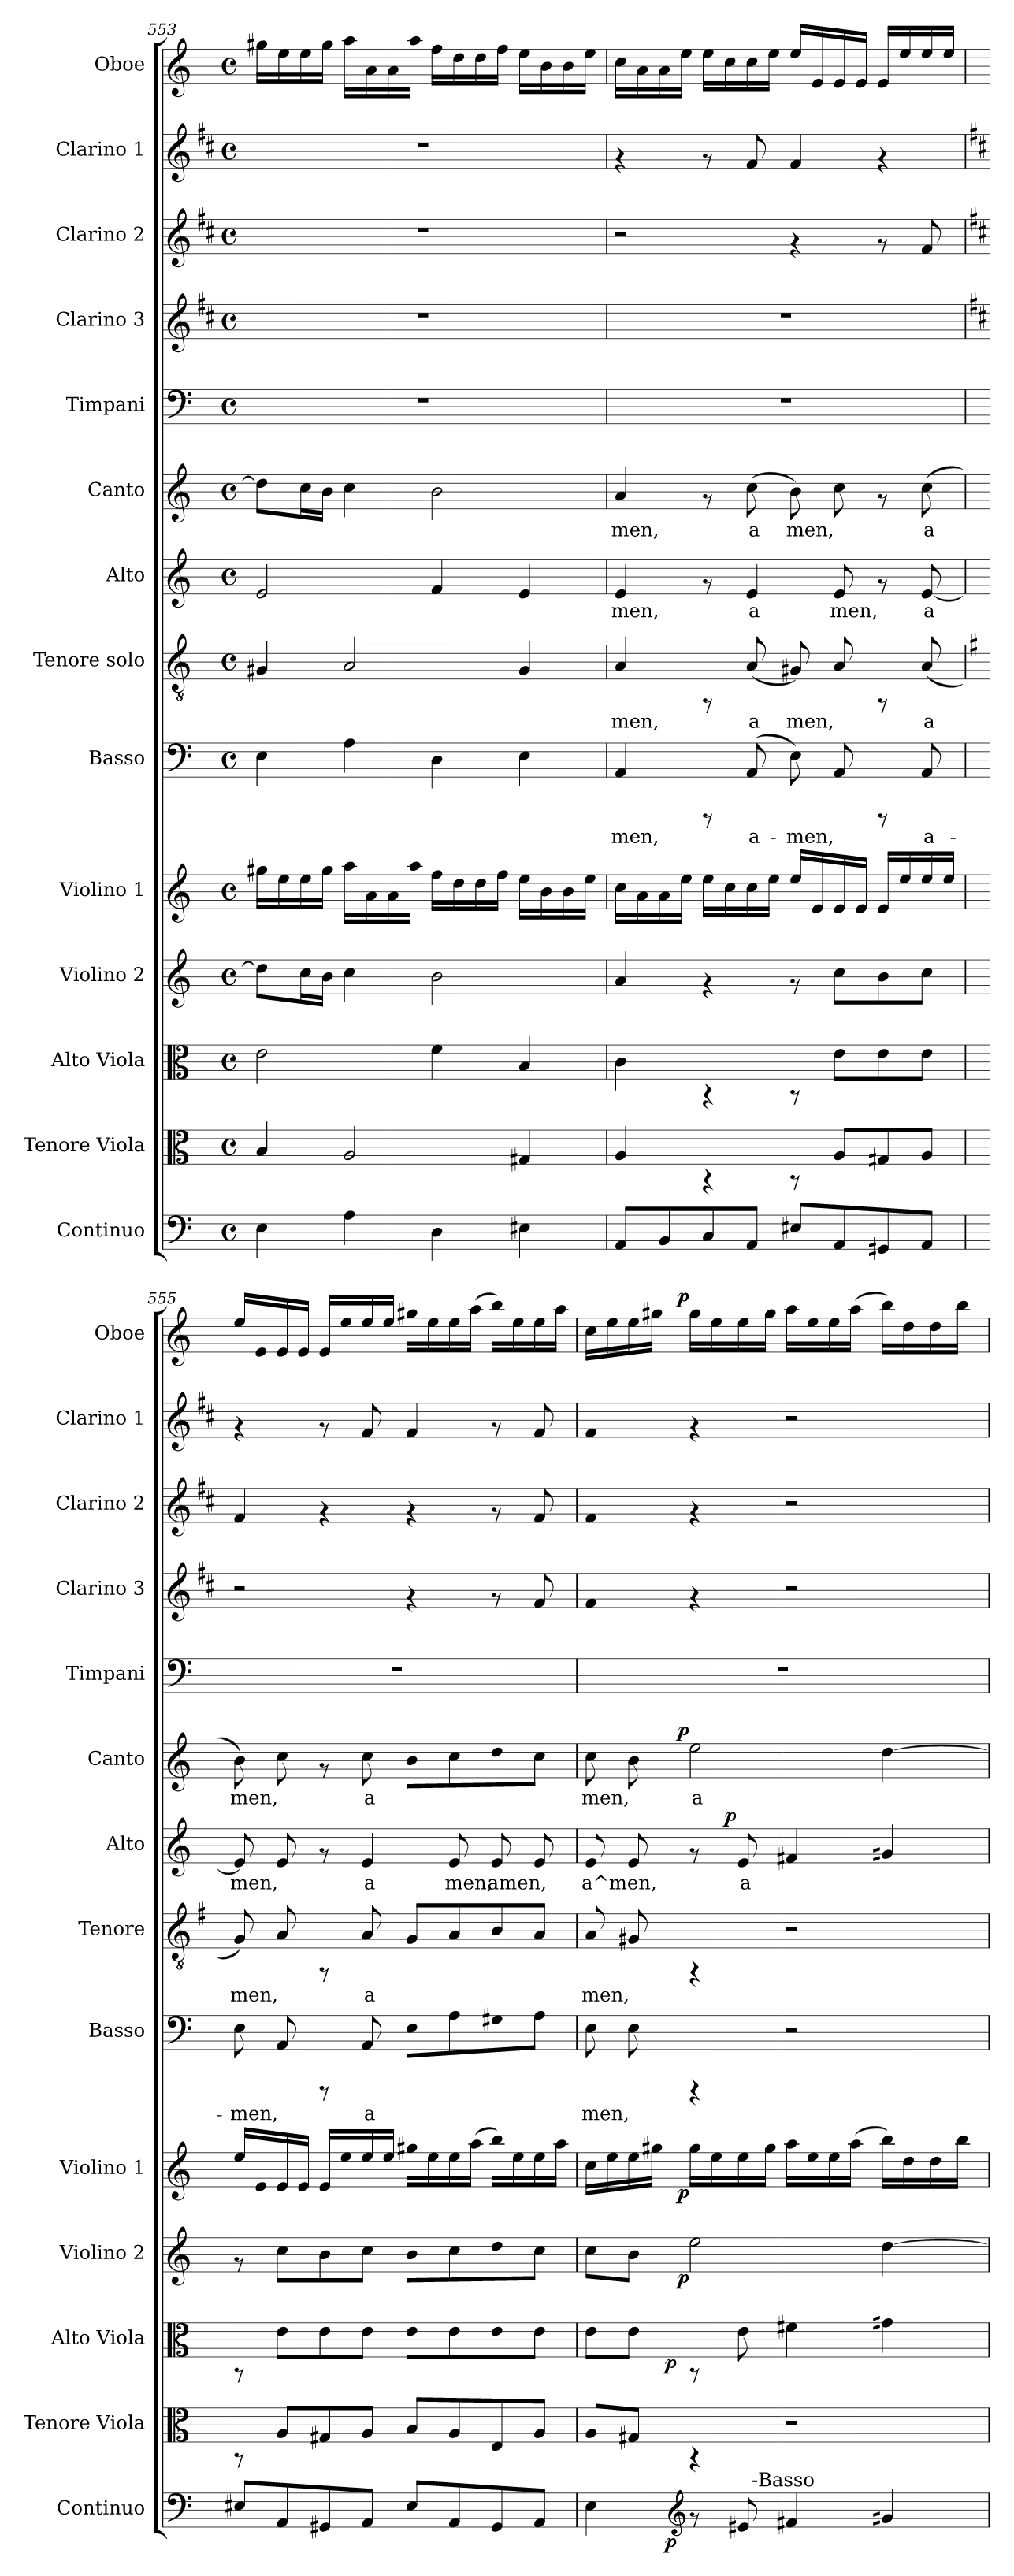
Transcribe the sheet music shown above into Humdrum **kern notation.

**kern	**dynam	**kern	**kern	**dynam	**kern	**dynam	**kern	**dynam	**kern	**text	**kern	**text	**kern	**text	**dynam	**kern	**text	**dynam	**kern	**kern	**kern	**kern	**kern	**dynam
*part14	*part14	*part13	*part12	*part12	*part11	*part11	*part10	*part10	*part9	*part9	*part8	*part8	*part7	*part7	*part7	*part6	*part6	*part6	*part5	*part4	*part3	*part2	*part1	*part1
*staff14	*staff14	*staff13	*staff12	*staff12	*staff11	*staff11	*staff10	*staff10	*staff9	*staff9	*staff8	*staff8	*staff7	*staff7	*staff7	*staff6	*staff6	*staff6	*staff5	*staff4	*staff3	*staff2	*staff1	*staff1
*I"Continuo	*	*I"Tenore Viola	*I"Alto Viola	*	*I"Violino 2	*	*I"Violino 1	*	*I"Basso	*	*I"Tenore solo	*	*I"Alto	*	*	*I"Canto	*	*	*I"Timpani	*I"Clarino 3	*I"Clarino 2	*I"Clarino 1	*I"Oboe	*
*I'Continuo	*	*I'Tenore Viola	*I'Alto Viola	*	*I'Violino 2	*	*I'Violino 1	*	*I'Basso	*	*I'Tenore	*	*I'Alto	*	*	*I'Canto	*	*	*I'Timpani	*I'Clarino 3	*I'Clarino 2	*I'Clarino 1	*I'Oboe	*
*clefF4	*	*clefC3	*clefC3	*	*clefG2	*	*clefG2	*	*clefF4	*	*clefGv2	*	*clefG2	*	*	*clefG2	*	*	*clefF4	*clefG2	*clefG2	*clefG2	*clefG2	*
*	*	*	*	*	*	*	*	*	*	*	*	*	*	*	*	*	*	*	*	*ITrd1c2	*ITrd1c2	*ITrd1c2	*	*
*k[]	*	*k[]	*k[]	*	*k[]	*	*k[]	*	*k[]	*	*k[]	*	*k[]	*	*	*k[]	*	*	*k[]	*k[]	*k[]	*k[]	*k[]	*
*C:	*	*C:	*C:	*	*C:	*	*C:	*	*C:	*	*C:	*	*C:	*	*	*C:	*	*	*C:	*C:	*C:	*C:	*C:	*
*M4/4	*	*M4/4	*M4/4	*	*M4/4	*	*M4/4	*	*M4/4	*	*M4/4	*	*M4/4	*	*	*M4/4	*	*	*M4/4	*M4/4	*M4/4	*M4/4	*M4/4	*
*met(c)	*	*met(c)	*met(c)	*	*met(c)	*	*met(c)	*	*met(c)	*	*met(c)	*	*met(c)	*	*	*met(c)	*	*	*met(c)	*met(c)	*met(c)	*met(c)	*met(c)	*
=553	=553	=553	=553	=553	=553	=553	=553	=553	=553	=553	=553	=553	=553	=553	=553	=553	=553	=553	=553	=553	=553	=553	=553	=553
!	!	!	!	!	!	!	!	!	!	!LO:LY:b:cj	!	!LO:LY:b	!	!LO:LY:b:cj	!	!	!LO:LY:b:cj	!	!	!	!	!	!	!
4E\	.	4B/	2e\	.	8dd\L]	.	16gg#X\L	.	4E\	--	4G#X/	.	2e/	.	.	8dd\L]	.	.	1r	1r	1r	1r	16gg#X\L	.
.	.	.	.	.	.	.	16ee\	.	.	.	.	.	.	.	.	.	.	.	.	.	.	.	16ee\	.
!	!	!	!	!	!	!	!	!	!	!	!	!	!	!	!	!	!LO:LY:b:cj	!	!	!	!	!	!	!
.	.	.	.	.	16cc\	.	16ee\	.	.	.	.	.	.	.	.	16cc\	.	.	.	.	.	.	16ee\	.
!	!	!	!	!	!	!	!	!	!	!	!	!	!	!	!	!	!LO:LY:b:cj	!	!	!	!	!	!	!
.	.	.	.	.	16b\J	.	16gg#\J	.	.	.	.	.	.	.	.	16b\J	.	.	.	.	.	.	16gg#\J	.
!	!	!	!	!	!	!	!	!	!	!LO:LY:b:cj	!	!LO:LY:b	!	!	!	!	!LO:LY:b:cj	!	!	!	!	!	!	!
4A\	.	2A/	.	.	4cc\	.	16aa\L	.	4A\	--	2A/	.	.	.	.	4cc\	.	.	.	.	.	.	16aa\L	.
.	.	.	.	.	.	.	16a\	.	.	.	.	.	.	.	.	.	.	.	.	.	.	.	16a\	.
.	.	.	.	.	.	.	16a\	.	.	.	.	.	.	.	.	.	.	.	.	.	.	.	16a\	.
.	.	.	.	.	.	.	16aa\J	.	.	.	.	.	.	.	.	.	.	.	.	.	.	.	16aa\J	.
!	!	!	!	!	!	!	!	!	!	!LO:LY:b:cj	!	!	!	!LO:LY:b:cj	!	!	!LO:LY:b:cj	!	!	!	!	!	!	!
4D\	.	.	4f\	.	2b\	.	16ff\L	.	4D\	--	.	.	4f/	.	.	2b\	.	.	.	.	.	.	16ff\L	.
.	.	.	.	.	.	.	16dd\	.	.	.	.	.	.	.	.	.	.	.	.	.	.	.	16dd\	.
.	.	.	.	.	.	.	16dd\	.	.	.	.	.	.	.	.	.	.	.	.	.	.	.	16dd\	.
.	.	.	.	.	.	.	16ff\J	.	.	.	.	.	.	.	.	.	.	.	.	.	.	.	16ff\J	.
!	!	!	!	!	!	!	!	!	!	!LO:LY:b:cj	!	!LO:LY:b	!	!LO:LY:b:cj	!	!	!	!	!	!	!	!	!	!
4E#\	.	4G#X/	4B/	.	.	.	16ee\L	.	4E\	--	4G#/	.	4e/	.	.	.	.	.	.	.	.	.	16ee\L	.
.	.	.	.	.	.	.	16b\	.	.	.	.	.	.	.	.	.	.	.	.	.	.	.	16b\	.
.	.	.	.	.	.	.	16b\	.	.	.	.	.	.	.	.	.	.	.	.	.	.	.	16b\	.
.	.	.	.	.	.	.	16ee\J	.	.	.	.	.	.	.	.	.	.	.	.	.	.	.	16ee\J	.
=554	=554	=554	=554	=554	=554	=554	=554	=554	=554	=554	=554	=554	=554	=554	=554	=554	=554	=554	=554	=554	=554	=554	=554	=554
!	!	!	!	!	!	!	!	!	!	!LO:LY:b:cj	!	!LO:LY:b	!	!LO:LY:b:cj	!	!	!LO:LY:b:cj	!	!	!	!	!	!	!
8AA/L	.	4A/	4c\	.	4a/	.	16cc\L	.	4AA/	-men,	4A/	men,	4e/	men,	.	4a/	men,	.	1r	1r	2r	4rf	16cc\L	.
.	.	.	.	.	.	.	16a\	.	.	.	.	.	.	.	.	.	.	.	.	.	.	.	16a\	.
8BB/	.	.	.	.	.	.	16a\	.	.	.	.	.	.	.	.	.	.	.	.	.	.	.	16a\	.
.	.	.	.	.	.	.	16ee\J	.	.	.	.	.	.	.	.	.	.	.	.	.	.	.	16ee\J	.
8C/	.	4rAA	4rAA	.	4rf	.	16ee\L	.	8rCCC	.	8rFF	.	8rf	.	.	8rf	.	.	.	.	.	8rf	16ee\L	.
.	.	.	.	.	.	.	16cc\	.	.	.	.	.	.	.	.	.	.	.	.	.	.	.	16cc\	.
!	!	!	!	!	!	!	!	!	!	!LO:LY:b:cj	!	!LO:LY:b	!	!LO:LY:b:cj	!	!	!LO:LY:b:cj	!	!	!	!	!	!	!
8AA/J	.	.	.	.	.	.	16cc\	.	(>8AA/	a-	(<8A/	a	4e/	a	.	(>8cc\	a	.	.	.	.	8e/	16cc\	.
.	.	.	.	.	.	.	16ee\J	.	.	.	.	.	.	.	.	.	.	.	.	.	.	.	16ee\J	.
!	!	!	!	!	!	!	!	!	!	!LO:LY:b:cj	!	!LO:LY:b	!	!	!	!	!LO:LY:b:cj	!	!	!	!	!	!	!
8E#/L	.	8rAA	8rAA	.	8rf	.	16ee/L	.	8E\)	-men,	8G#X/)	men,	.	.	.	8b\)	men,	.	.	.	4rf	4e/	16ee/L	.
.	.	.	.	.	.	.	16e/	.	.	.	.	.	.	.	.	.	.	.	.	.	.	.	16e/	.
!	!	!	!	!	!	!	!	!	!	!LO:LY:b:cj	!	!LO:LY:b	!	!LO:LY:b:cj	!	!	!LO:LY:b:cj	!	!	!	!	!	!	!
8AA/	.	8A/L	8e\L	.	8cc\L	.	16e/	.	8AA/	.	8A/	.	8e/	men,	.	8cc\	.	.	.	.	.	.	16e/	.
.	.	.	.	.	.	.	16e/J	.	.	.	.	.	.	.	.	.	.	.	.	.	.	.	16e/J	.
8GG#X/	.	8G#X/	8e\	.	8b\	.	16e/L	.	8rCCC	.	8rFF	.	8rf	.	.	8rf	.	.	.	.	8rf	4rf	16e/L	.
.	.	.	.	.	.	.	16ee/	.	.	.	.	.	.	.	.	.	.	.	.	.	.	.	16ee/	.
!	!	!	!	!	!	!	!	!	!	!LO:LY:b:cj	!	!LO:LY:b	!	!LO:LY:b:cj	!	!	!LO:LY:b:cj	!	!	!	!	!	!	!
8AA/J	.	8A/J	8e\J	.	8cc\J	.	16ee/	.	8AA/	a-	(<8A/	a	[>8e/	a	.	(>8cc\	a	.	.	.	8e/	.	16ee/	.
.	.	.	.	.	.	.	16ee/J	.	.	.	.	.	.	.	.	.	.	.	.	.	.	.	16ee/J	.
!!LO:PB:g=z
=555	=555	=555	=555	=555	=555	=555	=555	=555	=555	=555	=555	=555	=555	=555	=555	=555	=555	=555	=555	=555	=555	=555	=555	=555
*	*	*	*	*	*	*	*	*	*	*	*k[f#]	*	*	*	*	*	*	*	*	*	*	*	*	*
*	*	*	*	*	*	*	*	*	*	*	*G:	*	*	*	*	*	*	*	*	*	*	*	*	*
!	!	!	!	!	!	!	!	!	!	!LO:LY:b:cj	!	!LO:LY:b	!	!LO:LY:b:cj	!	!	!LO:LY:b:cj	!	!	!	!	!	!	!
8E#/L	.	8rAA	8rAA	.	8rf	.	16ee/L	.	8E\	-men,	8G/)	men,	8e/]	men,	.	8b\)	men,	.	1r	2r	4e/	4rf	16ee/L	.
.	.	.	.	.	.	.	16e/	.	.	.	.	.	.	.	.	.	.	.	.	.	.	.	16e/	.
!	!	!	!	!	!	!	!	!	!	!LO:LY:b:cj	!	!LO:LY:b	!	!LO:LY:b:cj	!	!	!LO:LY:b:cj	!	!	!	!	!	!	!
8AA/	.	8A/L	8e\L	.	8cc\L	.	16e/	.	8AA/	.	8A/	.	8e/	.	.	8cc\	.	.	.	.	.	.	16e/	.
.	.	.	.	.	.	.	16e/J	.	.	.	.	.	.	.	.	.	.	.	.	.	.	.	16e/J	.
8GG#X/	.	8G#X/	8e\	.	8b\	.	16e/L	.	8rCCC	.	8rFF	.	8rf	.	.	8rf	.	.	.	.	4rf	8rf	16e/L	.
.	.	.	.	.	.	.	16ee/	.	.	.	.	.	.	.	.	.	.	.	.	.	.	.	16ee/	.
!	!	!	!	!	!	!	!	!	!	!LO:LY:b:cj	!	!LO:LY:b	!	!LO:LY:b:cj	!	!	!LO:LY:b:cj	!	!	!	!	!	!	!
8AA/J	.	8A/J	8e\J	.	8cc\J	.	16ee/	.	8AA/	a	8A/	a	4e/	a	.	8cc\	a-	.	.	.	.	8e/	16ee/	.
.	.	.	.	.	.	.	16ee/J	.	.	.	.	.	.	.	.	.	.	.	.	.	.	.	16ee/J	.
!	!	!	!	!	!	!	!	!	!	!LO:LY:b:cj	!	!LO:LY:b	!	!	!	!	!LO:LY:b:cj	!	!	!	!	!	!	!
8E#/L	.	8B/L	8e\L	.	8b\L	.	16gg#X\L	.	8E\L	.	8G/L	.	.	.	.	8b\L	--	.	.	4rf	4rf	4e/	16gg#X\L	.
.	.	.	.	.	.	.	16ee\	.	.	.	.	.	.	.	.	.	.	.	.	.	.	.	16ee\	.
!	!	!	!	!	!	!	!	!	!	!LO:LY:b:cj	!	!LO:LY:b	!	!LO:LY:b:cj	!	!	!LO:LY:b:cj	!	!	!	!	!	!	!
8AA/	.	8A/	8e\	.	8cc\	.	16ee\	.	8A\	.	8A/	.	8e/	men,	.	8cc\	--	.	.	.	.	.	16ee\	.
.	.	.	.	.	.	.	(>16aa\J	.	.	.	.	.	.	.	.	.	.	.	.	.	.	.	(<16aa\J	.
!	!	!	!	!	!	!	!	!	!	!LO:LY:b:cj	!	!LO:LY:b	!	!LO:LY:b:cj	!	!	!LO:LY:b:cj	!	!	!	!	!	!	!
8GG#/	.	8E/	8e\	.	8dd\	.	16bb\L)	.	8G#X\	.	8B/	.	8e/	amen,	.	8dd\	--	.	.	8rf	8rf	8rf	16bb\L)	.
.	.	.	.	.	.	.	16ee\	.	.	.	.	.	.	.	.	.	.	.	.	.	.	.	16ee\	.
!	!	!	!	!	!	!	!	!	!	!LO:LY:b:cj	!	!LO:LY:b	!	!LO:LY:b:cj	!	!	!LO:LY:b:cj	!	!	!	!	!	!	!
8AA/J	.	8A/J	8e\J	.	8cc\J	.	16ee\	.	8A\J	.	8A/J	.	8e/	.	.	8cc\J	--	.	.	8e/	8e/	8e/	16ee\	.
.	.	.	.	.	.	.	16aa\J	.	.	.	.	.	.	.	.	.	.	.	.	.	.	.	16aa\J	.
=556	=556	=556	=556	=556	=556	=556	=556	=556	=556	=556	=556	=556	=556	=556	=556	=556	=556	=556	=556	=556	=556	=556	=556	=556
!	!	!	!	!	!	!	!	!	!	!LO:LY:b:cj	!	!LO:LY:b	!	!LO:LY:b:cj	!	!	!LO:LY:b:cj	!	!LO:N:vis=4	!	!	!	!	!
*^	*	*	*^	*	*^	*	*^	*	*	*	*	*	*^	*	*	*^	*	*	*	*	*	*	*^	*
*	*^	*	*	*	*	*	*	*	*	*	*	*	*	*	*	*	*	*	*	*	*	*	*	*	*	*	*	*	*	*	*
4E\	8..ryy	4ryy	.	8A/L	8e\L	8..ryy	.	8cc\L	8...ryy	.	16cc\L	8...ryy	.	8E\	men,	8A/	men,	8e/	4ryy	a^men,	.	8cc\	8...ryy	-men,	.	1r	4e/	4e/	4e/	16cc\L	8...ryy	.
.	.	.	.	.	.	.	.	.	.	.	16ee\	.	.	.	.	.	.	.	.	.	.	.	.	.	.	.	.	.	.	16ee\	.	.
!	!	!	!	!	!	!	!	!	!	!	!	!	!	!	!LO:LY:b:cj	!	!LO:LY:b	!	!	!LO:LY:b:cj	!	!	!	!LO:LY:b:cj	!	!	!	!	!	!	!	!
.	.	.	.	8G#X/J	8e\J	.	.	8b\J	.	.	16ee\	.	.	8E\	.	8G#X/	.	8e/	.	.	.	8b\	.	.	.	.	.	.	.	16ee\	.	.
.	.	.	.	.	.	.	.	.	.	.	16gg#X\J	.	.	.	.	.	.	.	.	.	.	.	.	.	.	.	.	.	.	16gg#X\J	.	.
!	!	!	!LO:DY:b	!	!	!	!LO:DY:b	!	!	!	!	!	!	!	!	!	!	!	!	!	!	!	!	!	!	!	!	!	!	!	!	!
.	2ryy	.	p	.	.	2ryy	p	.	.	.	.	.	.	.	.	.	.	.	.	.	.	.	.	.	.	.	.	.	.	.	.	.
!	!	!	!	!	!	!	!	!	!	!LO:DY:b	!	!	!LO:DY:b	!	!	!	!	!	!	!	!	!	!	!	!LO:DY:a	!	!	!	!	!	!	!LO:DY:a
.	.	.	.	.	.	.	.	.	2ryy	p	.	2ryy	p	.	.	.	.	.	.	.	.	.	2ryy	.	p	.	.	.	.	.	2ryy	p
*clefG2	*	*	*	*	*	*	*	*	*	*	*	*	*	*	*	*	*	*	*	*	*	*	*	*	*	*	*	*	*	*	*	*
!	!	!	!	!	!	!	!	!	!	!	!	!	!	!	!	!	!	!	!	!	!	!	!	!LO:LY:b:cj	!	!	!	!	!	!	!	!
8rf	.	8ryy	.	4rAA	8rAA	.	.	2ee\	.	.	16gg#\L	.	.	4rCCC	.	4rFF	.	8rf	16.ryy	.	.	2ee\	.	a-	.	.	4rf	4rf	4rf	16gg#\L	.	.
.	.	.	.	.	.	.	.	.	.	.	16ee\	.	.	.	.	.	.	.	.	.	.	.	.	.	.	.	.	.	.	16ee\	.	.
!	!	!	!	!	!	!	!	!	!	!	!	!	!	!	!	!	!	!	!	!	!LO:DY:b	!	!	!	!	!	!	!	!	!	!	!
.	.	.	.	.	.	.	.	.	.	.	.	.	.	.	.	.	.	.	2ryy	.	p	.	.	.	.	.	.	.	.	.	.	.
!	!	!	!	!	!	!	!	!	!	!	!	!	!	!	!	!	!	!	!	!LO:LY:b:cj	!	!	!	!	!	!	!	!	!	!	!	!
8e#/	.	32ryy	.	.	8e\	.	.	.	.	.	16ee\	.	.	.	.	.	.	8e/	.	a	.	.	.	.	.	.	.	.	.	16ee\	.	.
!	!	!LO:TX:a:t=-Basso	!	!	!	!	!	!	!	!	!	!	!	!	!	!	!	!	!	!	!	!	!	!	!	!	!	!	!	!	!	!
.	.	2ryy	.	.	.	.	.	.	.	.	.	.	.	.	.	.	.	.	.	.	.	.	.	.	.	.	.	.	.	.	.	.
.	.	.	.	.	.	.	.	.	.	.	16gg#\J	.	.	.	.	.	.	.	.	.	.	.	.	.	.	.	.	.	.	16gg#\J	.	.
!	!	!	!	!	!	!	!	!	!	!	!	!	!	!	!	!	!	!	!	!LO:LY:b:cj	!	!	!	!	!	!	!	!	!	!	!	!
4f#X/	.	.	.	2r	4f#X\	.	.	.	.	.	16aa\L	.	.	2r	.	2r	.	4f#X/	.	.	.	.	.	.	.	.	2r	2r	2r	16aa\L	.	.
.	.	.	.	.	.	.	.	.	.	.	16ee\	.	.	.	.	.	.	.	.	.	.	.	.	.	.	.	.	.	.	16ee\	.	.
.	.	.	.	.	.	.	.	.	.	.	16ee\	.	.	.	.	.	.	.	.	.	.	.	.	.	.	.	.	.	.	16ee\	.	.
.	.	.	.	.	.	.	.	.	.	.	(>16aa\J	.	.	.	.	.	.	.	.	.	.	.	.	.	.	.	.	.	.	(<16aa\J	.	.
.	4ryy	.	.	.	.	4ryy	.	.	.	.	.	.	.	.	.	.	.	.	.	.	.	.	.	.	.	.	.	.	.	.	.	.
.	.	.	.	.	.	.	.	.	4ryy	.	.	4ryy	.	.	.	.	.	.	.	.	.	.	4ryy	.	.	.	.	.	.	.	4ryy	.
!	!	!	!	!	!	!	!	!	!	!	!	!	!	!	!	!	!	!	!	!LO:LY:b:cj	!	!	!	!LO:LY:b:cj	!	!	!	!	!	!	!	!
4g#/	.	.	.	.	4g#X\	.	.	[>4dd\	.	.	16bb\L)	.	.	.	.	.	.	4g#X/	.	.	.	[>4dd\	.	--	.	.	.	.	.	16bb\L)	.	.
.	.	.	.	.	.	.	.	.	.	.	16dd\	.	.	.	.	.	.	.	.	.	.	.	.	.	.	.	.	.	.	16dd\	.	.
.	.	.	.	.	.	.	.	.	.	.	.	.	.	.	.	.	.	.	8ryy	.	.	.	.	.	.	.	.	.	.	.	.	.
.	.	.	.	.	.	.	.	.	.	.	16dd\	.	.	.	.	.	.	.	.	.	.	.	.	.	.	.	.	.	.	16dd\	.	.
.	.	16.ryy	.	.	.	.	.	.	.	.	.	.	.	.	.	.	.	.	.	.	.	.	.	.	.	.	.	.	.	.	.	.
.	.	.	.	.	.	.	.	.	.	.	16bb\J	.	.	.	.	.	.	.	.	.	.	.	.	.	.	.	.	.	.	16bb\J	.	.
.	32ryy	.	.	.	.	32ryy	.	.	.	.	.	.	.	.	.	.	.	.	32ryy	.	.	.	.	.	.	.	.	.	.	.	.	.
.	.	.	.	.	.	.	.	.	64ryy	.	.	64ryy	.	.	.	.	.	.	.	.	.	.	64ryy	.	.	.	.	.	.	.	64ryy	.
*	*	*	*	*	*v	*v	*	*	*	*	*v	*v	*	*	*	*	*	*v	*v	*	*	*v	*v	*	*	*	*	*	*	*v	*v	*
*v	*v	*v	*	*	*	*	*v	*v	*	*	*	*	*	*	*	*	*	*	*	*	*	*	*	*	*	*	*
=	=	=	=	=	=	=	=	=	=	=	=	=	=	=	=	=	=	=	=	=	=	=	=	=
*-	*-	*-	*-	*-	*-	*-	*-	*-	*-	*-	*-	*-	*-	*-	*-	*-	*-	*-	*-	*-	*-	*-	*-	*-
